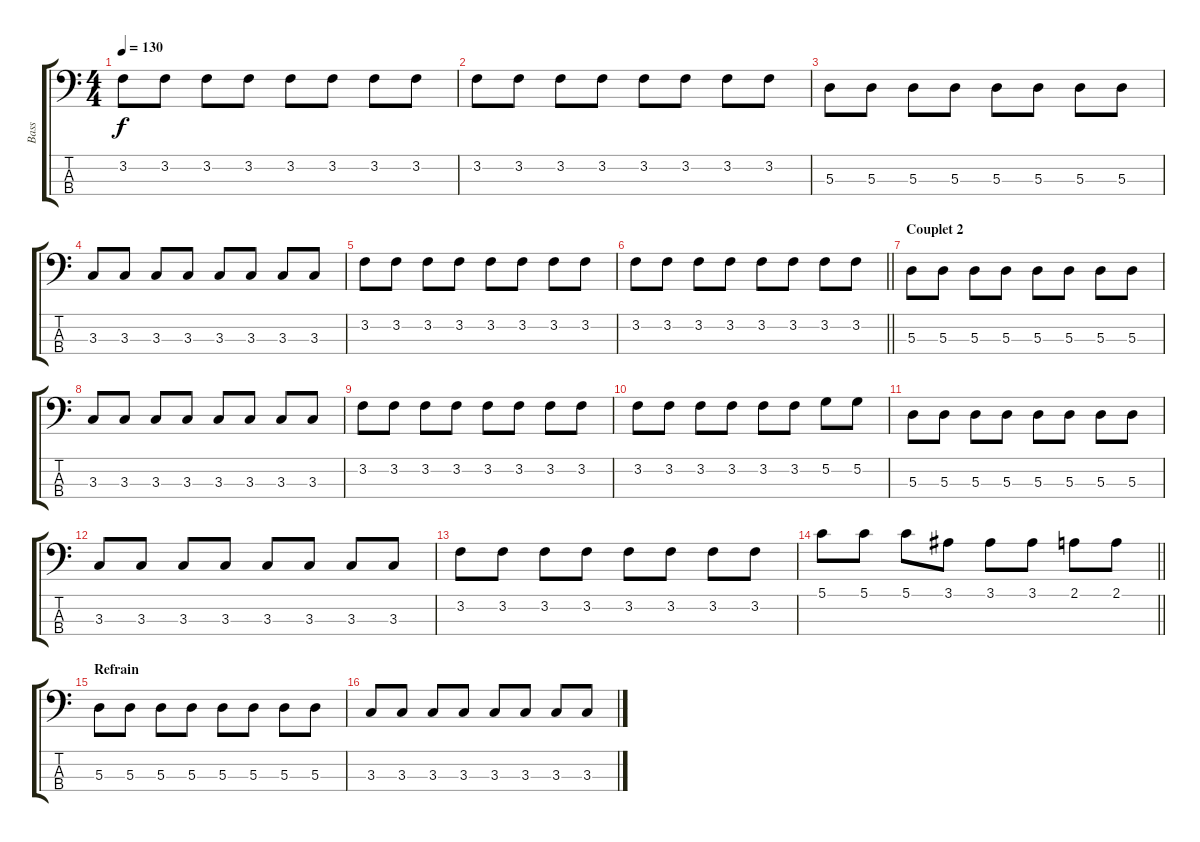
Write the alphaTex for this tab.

\track ("Bass" "Bass") {instrument electricbassfinger}
\staff {score tabs}
\tuning (G2 D2 A1 E1) {hide}
\ts (4 4)
\tempo 130
\clef f4
\ks c
3.2.8{dy f} 3.2.8 3.2.8 3.2.8 3.2.8 3.2.8 3.2.8 3.2.8 |
3.2.8 3.2.8 3.2.8 3.2.8 3.2.8 3.2.8 3.2.8 3.2.8 |
5.3.8 5.3.8 5.3.8 5.3.8 5.3.8 5.3.8 5.3.8 5.3.8 |
3.3.8 3.3.8 3.3.8 3.3.8 3.3.8 3.3.8 3.3.8 3.3.8 |
3.2.8 3.2.8 3.2.8 3.2.8 3.2.8 3.2.8 3.2.8 3.2.8 |
\barLineRight lightlight
3.2.8 3.2.8 3.2.8 3.2.8 3.2.8 3.2.8 3.2.8 3.2.8 |
\section ("" "Couplet 2")
5.3.8 5.3.8 5.3.8 5.3.8 5.3.8 5.3.8 5.3.8 5.3.8 |
3.3.8 3.3.8 3.3.8 3.3.8 3.3.8 3.3.8 3.3.8 3.3.8 |
3.2.8 3.2.8 3.2.8 3.2.8 3.2.8 3.2.8 3.2.8 3.2.8 |
3.2.8 3.2.8 3.2.8 3.2.8 3.2.8 3.2.8 5.2.8 5.2.8 |
5.3.8 5.3.8 5.3.8 5.3.8 5.3.8 5.3.8 5.3.8 5.3.8 |
3.3.8 3.3.8 3.3.8 3.3.8 3.3.8 3.3.8 3.3.8 3.3.8 |
3.2.8 3.2.8 3.2.8 3.2.8 3.2.8 3.2.8 3.2.8 3.2.8 |
\barLineRight lightlight
5.1.8 5.1.8 5.1.8 3.1.8 3.1.8 3.1.8 2.1.8 2.1.8 |
\section ("" "Refrain")
5.3.8 5.3.8 5.3.8 5.3.8 5.3.8 5.3.8 5.3.8 5.3.8 |
3.3.8 3.3.8 3.3.8 3.3.8 3.3.8 3.3.8 3.3.8 3.3.8
